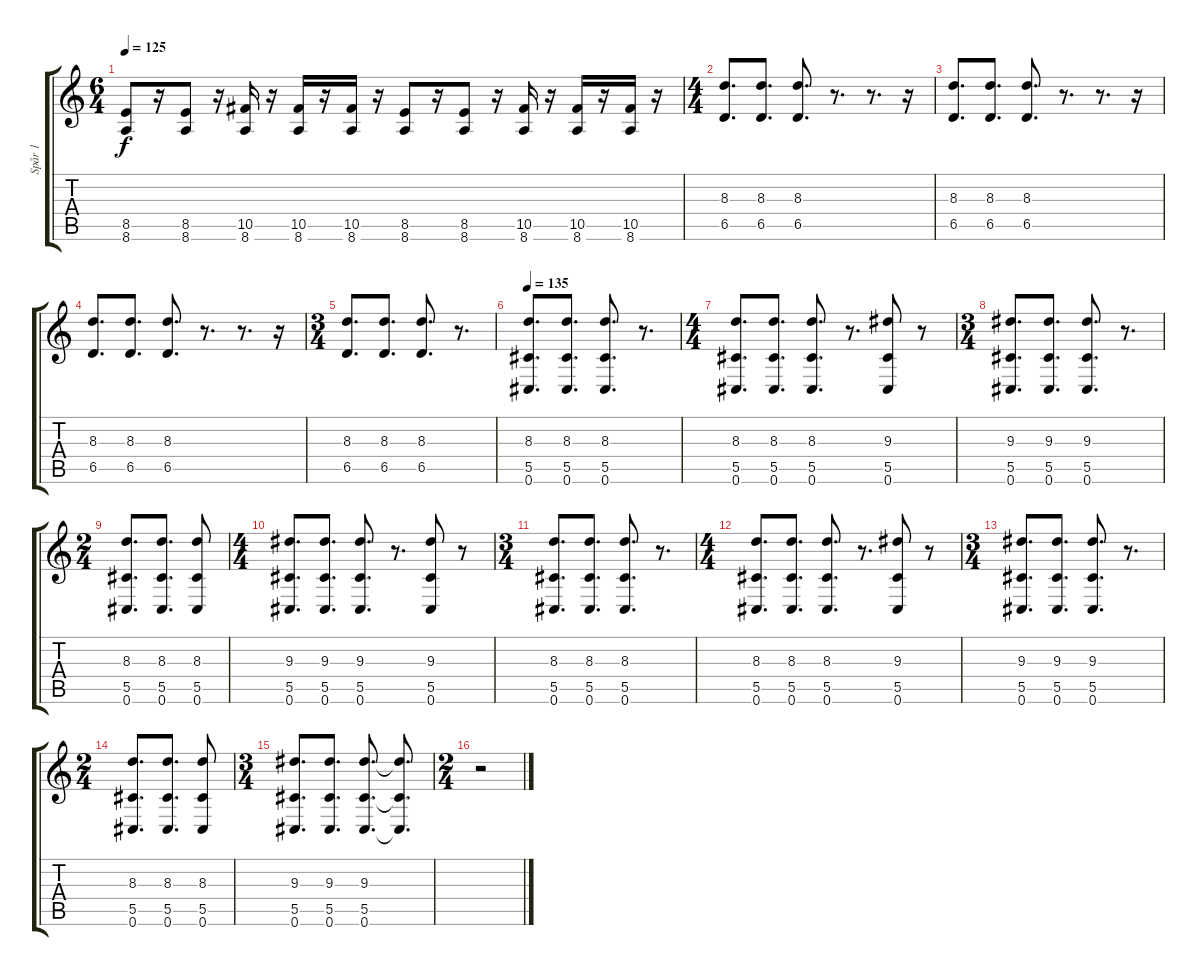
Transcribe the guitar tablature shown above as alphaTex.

\track ("Spår 1" "Spår 1") {instrument distortionguitar}
\staff {score tabs}
\tuning (Eb4 Bb3 Gb3 Db3 Ab2 Db2) {hide}
\ts (6 4)
\tempo 125
\clef g2
\ks c
(8.5 8.6).8{dy f} r.16 (8.5 8.6).8 r.16 (10.5 8.6).16 r.16 (10.5 8.6).16 r.16 (10.5 8.6).16 r.16 (8.5 8.6).8 r.16 (8.5 8.6).8 r.16 (10.5 8.6).16 r.16 (10.5 8.6).16 r.16 (10.5 8.6).16 r.16 |
\ts (4 4)
(8.3 6.5).8{d} (8.3 6.5).8{d} (8.3 6.5).8{d} r.8{d} r.8{d} r.16 |
(8.3 6.5).8{d} (8.3 6.5).8{d} (8.3 6.5).8{d} r.8{d} r.8{d} r.16 |
(8.3 6.5).8{d} (8.3 6.5).8{d} (8.3 6.5).8{d} r.8{d} r.8{d} r.16 |
\ts (3 4)
(8.3 6.5).8{d} (8.3 6.5).8{d} (8.3 6.5).8{d} r.8{d} |
\tempo 135
(8.3 5.5 0.6).8{d} (8.3 5.5 0.6).8{d} (8.3 5.5 0.6).8{d} r.8{d} |
\ts (4 4)
(8.3 5.5 0.6).8{d} (8.3 5.5 0.6).8{d} (8.3 5.5 0.6).8{d} r.8{d} (9.3 5.5 0.6).8 r.8 |
\ts (3 4)
(9.3 5.5 0.6).8{d} (9.3 5.5 0.6).8{d} (9.3 5.5 0.6).8{d} r.8{d} |
\ts (2 4)
(8.3 5.5 0.6).8{d} (8.3 5.5 0.6).8{d} (8.3 5.5 0.6).8 |
\ts (4 4)
(9.3 5.5 0.6).8{d} (9.3 5.5 0.6).8{d} (9.3 5.5 0.6).8{d} r.8{d} (9.3 5.5 0.6).8 r.8 |
\ts (3 4)
(8.3 5.5 0.6).8{d} (8.3 5.5 0.6).8{d} (8.3 5.5 0.6).8{d} r.8{d} |
\ts (4 4)
(8.3 5.5 0.6).8{d} (8.3 5.5 0.6).8{d} (8.3 5.5 0.6).8{d} r.8{d} (9.3 5.5 0.6).8 r.8 |
\ts (3 4)
(9.3 5.5 0.6).8{d} (9.3 5.5 0.6).8{d} (9.3 5.5 0.6).8{d} r.8{d} |
\ts (2 4)
(8.3 5.5 0.6).8{d} (8.3 5.5 0.6).8{d} (8.3 5.5 0.6).8 |
\ts (3 4)
(9.3 5.5 0.6).8{d} (9.3 5.5 0.6).8{d} (9.3 5.5 0.6).8{d} (9.3{t} 5.5{t} 0.6{t}).8{d} |
\ts (2 4)
r.2
